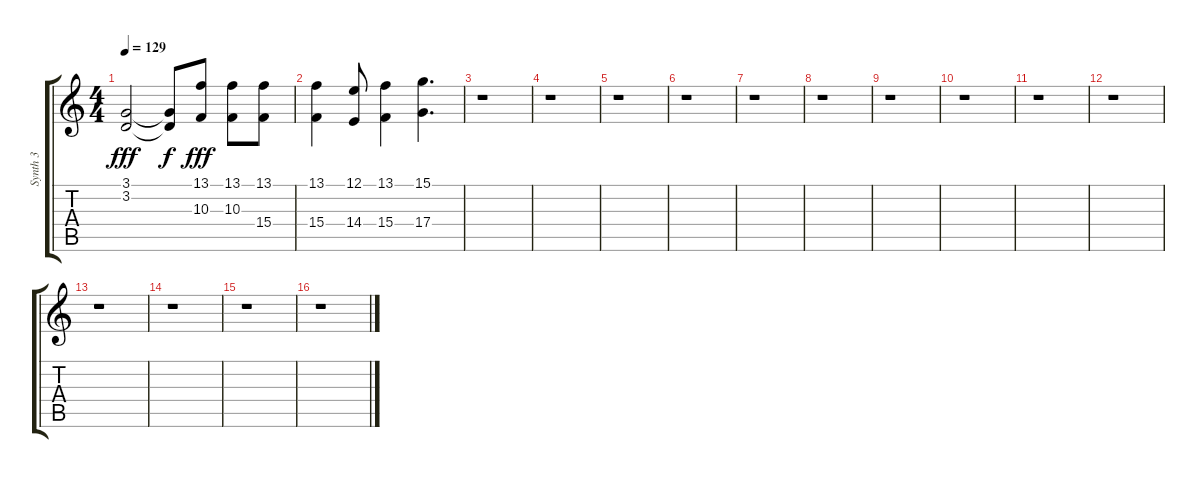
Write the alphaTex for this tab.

\track ("Synth 3" "Synth 3") {instrument lead1square}
\staff {score tabs}
\tuning (E4 B3 G3 D3 A2 E2) {hide}
\ts (4 4)
\tempo 129
\clef g2
\ks c
(3.1 3.2).2{dy fff} (3.1{t} 3.2{t}).8{dy f} (13.1 10.3).8{dy fff} (13.1 10.3).8 (13.1 15.4).8 |
(13.1 15.4).4 (12.1 14.4).8 (13.1 15.4).4 (15.1 17.4).4{d} |
r.1 |
r.1 |
r.1 |
r.1 |
r.1 |
r.1 |
r.1 |
r.1 |
r.1 |
r.1 |
r.1 |
r.1 |
r.1 |
r.1
